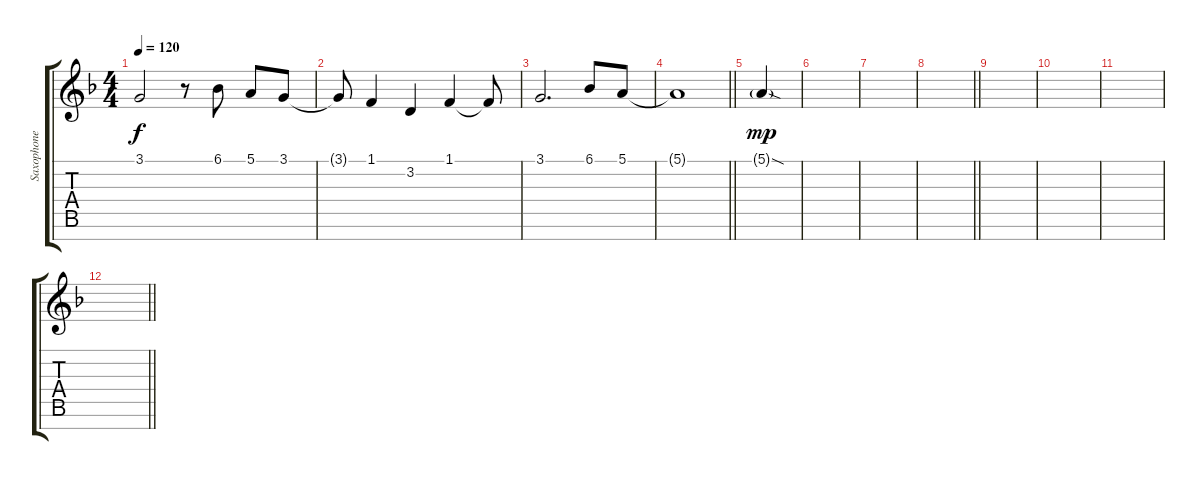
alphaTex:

\track ("Saxophone" "Saxophone") {instrument tenorsax}
\staff {score tabs}
\tuning (E4 B3 G3 D3 A2 E2 B1) {hide}
\ts (4 4)
\tempo 120
\clef g2
\ks f
3.1{t}.2{dy f} r.8 6.1.8 5.1.8 3.1.8 |
3.1{t}.8 1.1.4 3.2.4 1.1.4 1.1{t}.8 |
3.1.2{d} 6.1.8 5.1.8 |
\barLineRight lightlight
5.1{t}.1 |
5.1{sod g}.4{dy mp} |
|
|
\barLineRight lightlight
|
|
|
|
\barLineRight lightlight
